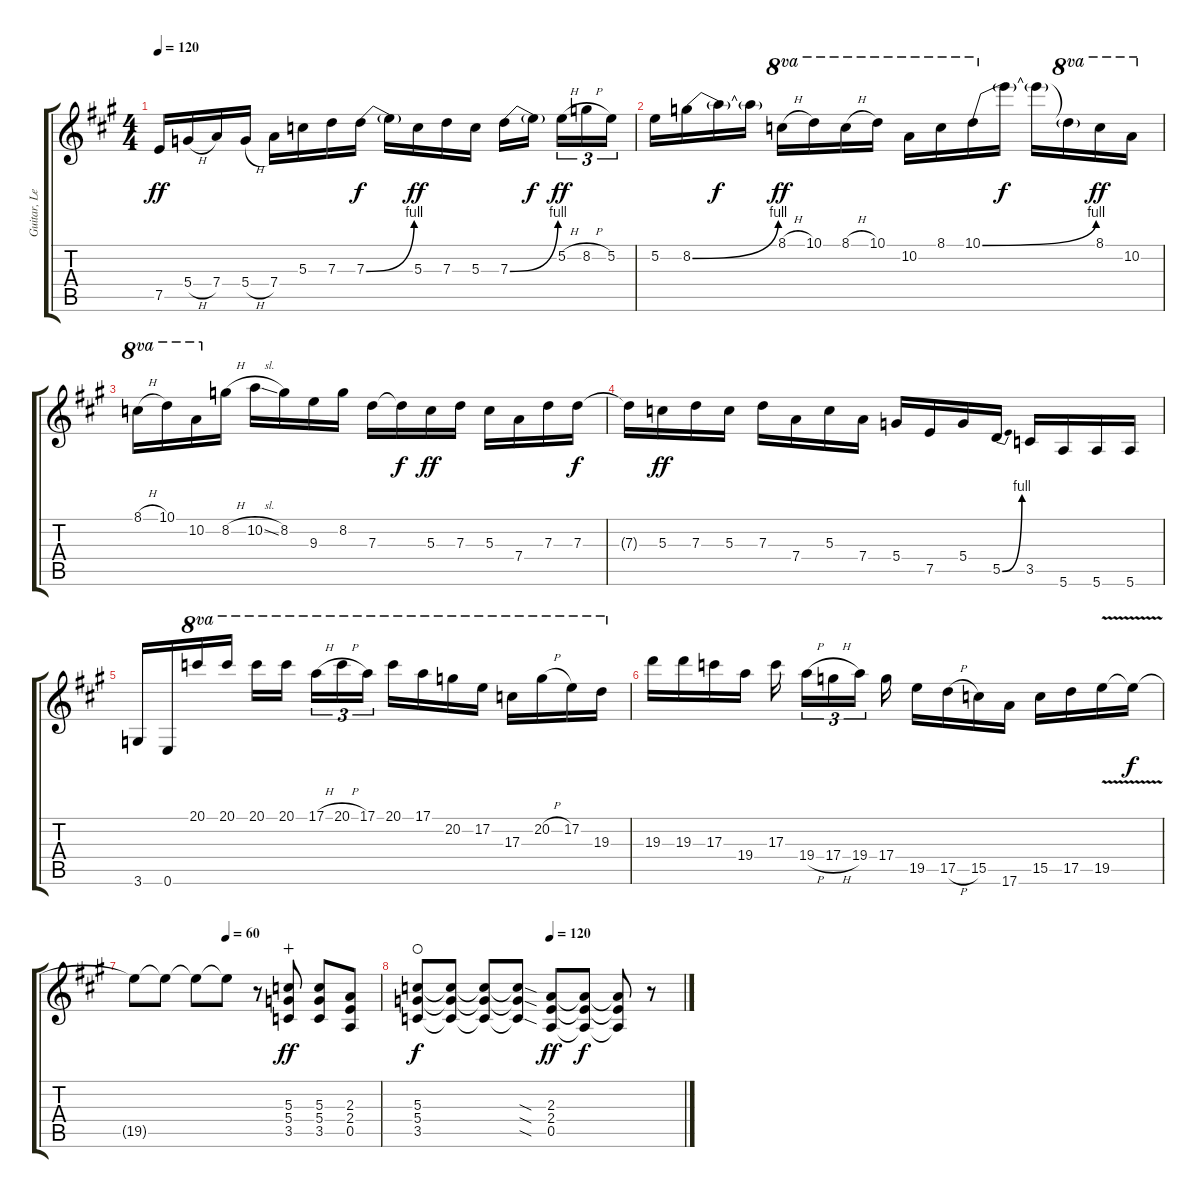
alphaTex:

\track ("Guitar, Lead" "Guitar, Le") {instrument distortionguitar}
\staff {score tabs}
\tuning (E4 B3 G3 D3 A2 E2) {hide}
\ts (4 4)
\tempo 120
\clef g2
\ks a
7.5.16{dy ff} 5.4{h}.16 7.4.16 5.4{h}.16 7.4.16 5.3.16 7.3.16 7.3{be (bend 0 0 60 4)}.16{dy f} 7.3{t}.16 5.3.16{dy ff} 7.3.16 5.3.16 7.3{be (bend 0 0 60 4)}.16 7.3{t}.16{dy f beam splitsecondary} 5.2{h}.16{tu (3 2) dy ff} 8.2{h}.16{tu (3 2)} 5.2.16{tu (3 2)} |
5.2.16 8.2{be (bend 0 0 60 4)}.16 8.2{t}.16{dy f} 8.2{t}.16 8.1{h}.16{ot 8va dy ff} 10.1.16{ot 8va} 8.1{h}.16{ot 8va} 10.1.16{ot 8va} 10.2.16{ot 8va} 8.1.16{ot 8va} 10.1{be (bend 0 0 60 4)}.16{ot 8va} 10.1{t}.16{dy f} 10.1{t}.16 10.1{t}.16{ot 8va} 8.1.16{ot 8va dy ff} 10.2.16{ot 8va} |
8.1{h}.16{ot 8va} 10.1.16{ot 8va} 10.2.16{ot 8va} 8.2{h}.16 10.2{sl}.16 8.2.16 9.3.16 8.2.16 7.3.16 7.3{t}.16{dy f} 5.3.16{dy ff} 7.3.16 5.3.16 7.4.16 7.3.16 7.3.16{dy f} |
7.3{t}.16 5.3.16{dy ff} 7.3.16 5.3.16 7.3.16 7.4.16 5.3.16 7.4.16 5.4.16 7.5.16 5.4.16 5.5{be (bend 0 0 60 4)}.16 3.5.16 5.6.16 5.6.16 5.6.16 |
3.6.16 0.6.16 20.1.16{ot 8va} 20.1.16{ot 8va} 20.1.16{ot 8va} 20.1.16{ot 8va beam splitsecondary} 17.1{h}.16{tu (3 2) ot 8va} 20.1{h}.16{tu (3 2) ot 8va} 17.1.16{tu (3 2) ot 8va} 20.1.16{ot 8va} 17.1.16{ot 8va} 20.2.16{ot 8va} 17.2.16{ot 8va} 17.3.16{ot 8va} 20.2{h}.16{ot 8va} 17.2.16{ot 8va} 19.3.16{ot 8va} |
19.3.16 19.3.16 17.3.16 19.4.16 17.3.16{beam splitsecondary} 19.4{h}.16{tu (3 2)} 17.4{h}.16{tu (3 2)} 19.4.16{tu (3 2) beam splitsecondary} 17.4.16 19.5.16 17.5{h}.16 15.5.16 17.6.16 15.5.16 17.5.16 19.5{v}.16 19.5{t}.16{dy f} |
\tempo (60 0.375)
19.5{t}.8 19.5{t}.8 19.5{t}.8 19.5{t}.8 r.8 (5.3 5.4 3.5).8{dy ff wahc} (5.3 5.4 3.5).8 (2.3 2.4 0.5).8 |
\tempo (120 0.5)
(5.3 5.4 3.5).8{dy f waho} (5.3{t} 5.4{t} 3.5{t}).8 (5.3{t} 5.4{t} 3.5{t}).8 (5.3{sod t} 5.4{sod t} 3.5{sod t}).8 (2.3 2.4 0.5).8{dy ff} (2.3{t} 2.4{t} 0.5{t}).8{dy f} (2.3{t} 2.4{t} 0.5{t}).8 r.8
